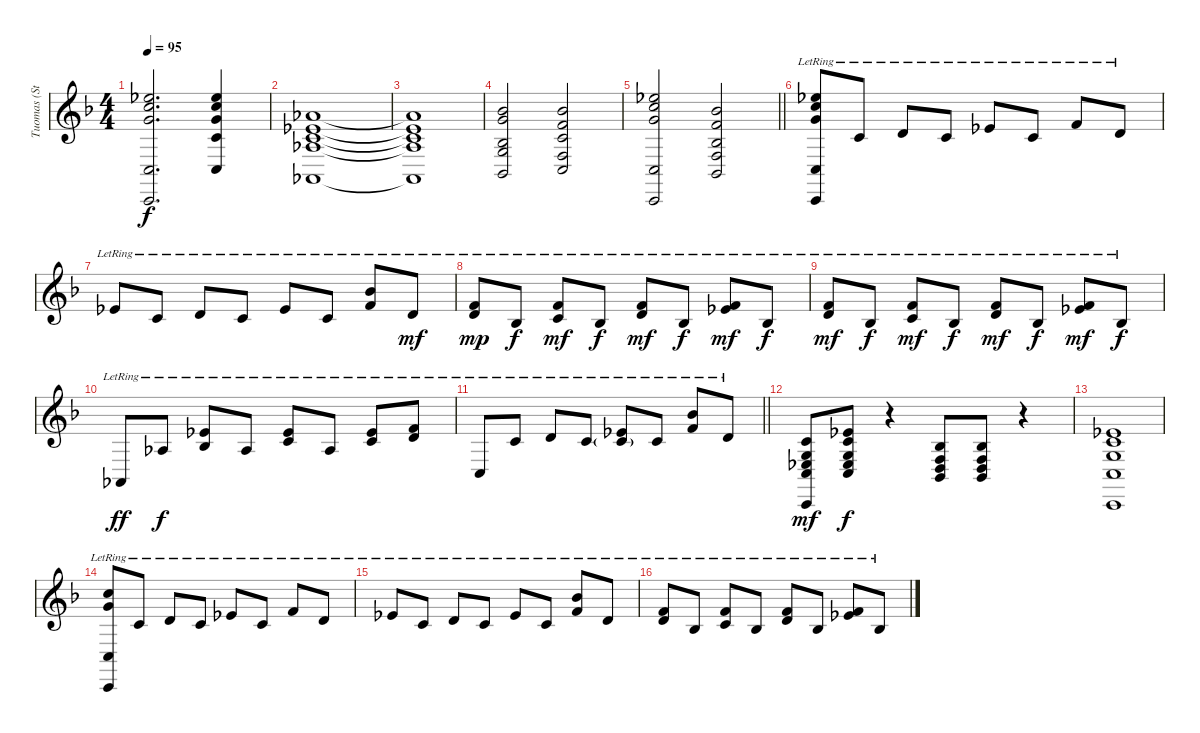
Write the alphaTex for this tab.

\track ("Tuomas (Staff 1)" "Tuomas (St") {instrument acousticgrandpiano}
\staff {score}
\tuning (E4 B3 G3 D3 A2 E2 B1) {hide}
\ts (4 4)
\tempo 95
\clef g2
\ks f
(11.1{t} 13.2{t} 12.3{t} 3.5{t} 1.7{t}).2{d dy f} (11.1 13.2 12.3 10.4 3.5).4 |
(4.1 4.2 5.3 6.4 4.6).1 |
(4.1{t} 4.2{t} 5.3{t} 6.4{t} 4.6{t}).1 |
(3.1 11.2 3.3 5.4 1.5).2 (6.1 6.2 5.3 3.4 3.5).2 |
\barLineRight lightlight
(11.1 13.2 12.3 3.5 1.7).2 (1.1 11.2 3.3 3.4 1.5).2 |
(11.1{lr} 13.2{lr} 12.3{lr} 3.5{lr} 1.7{lr}).8 1.2{lr}.8 3.2{lr}.8 1.2{lr}.8 4.2{lr}.8 1.2{lr}.8 1.1{lr}.8 3.2{lr}.8 |
4.2{lr}.8 1.2{lr}.8 3.2{lr}.8 1.2{lr}.8 4.2{lr}.8 1.2{lr}.8 (1.1{lr} 11.2{lr}).8 3.2{lr}.8{dy mf} |
(1.1 3.2{lr}).8{dy mp} 3.3{lr}.8{dy f} (1.1{lr} 1.2{lr}).8{dy mf} 3.3{lr}.8{dy f} (1.1{lr} 3.2{lr}).8{dy mf} 3.3{lr}.8{dy f} (1.1{lr} 4.2{lr}).8{dy mf} 3.3{lr}.8{dy f} |
(1.1{lr} 3.2{lr}).8{dy mf} 3.3{lr}.8{dy f} (1.1{lr} 1.2{lr}).8{dy mf} 3.3{lr}.8{dy f} (1.1{lr} 3.2{lr}).8{dy mf} 3.3{lr}.8{dy f} (1.1{lr} 4.2{lr}).8{dy mf} 3.3{lr}.8{dy f} |
4.6{lr}.8{dy ff} 1.3{lr}.8{dy f} (4.2{lr} 3.3{lr}).8 1.3{lr}.8 (1.2{lr} 8.3{lr}).8 1.3{lr}.8 (4.2{lr} 5.3{lr}).8 (1.1{lr} 3.2{lr}).8 |
\barLineRight lightlight
3.5{lr}.8 1.2{lr}.8 3.2{lr}.8 1.2{lr}.8 (4.2{lr} 5.3{g}).8 1.2{lr}.8 (1.1{lr} 11.2{lr}).8 3.2{lr}.8 |
(1.2 0.3 1.4 3.5 1.7).8{dy mf} (4.2 0.3 1.4 3.5 20.6).8{dy f} r.4 (3.3 3.4 1.5 10.6).8 (3.3 0.4 1.5 13.6).8 r.4 |
(1.2 0.3 13.4 3.5 1.7).1 |
(8.1{lr} 8.2{lr} 3.5{lr} 1.7{lr}).8 1.2{lr}.8 3.2{lr}.8 1.2{lr}.8 4.2{lr}.8 1.2{lr}.8 1.1{lr}.8 3.2{lr}.8 |
4.2{lr}.8 1.2{lr}.8 3.2{lr}.8 1.2{lr}.8 4.2{lr}.8 1.2{lr}.8 (1.1{lr} 11.2{lr}).8 3.2{lr}.8 |
(1.1{lr} 3.2{lr}).8 3.3{lr}.8 (1.1{lr} 1.2{lr}).8 3.3{lr}.8 (1.1{lr} 3.2{lr}).8 3.3{lr}.8 (1.1{lr} 4.2{lr}).8 3.3{lr}.8
